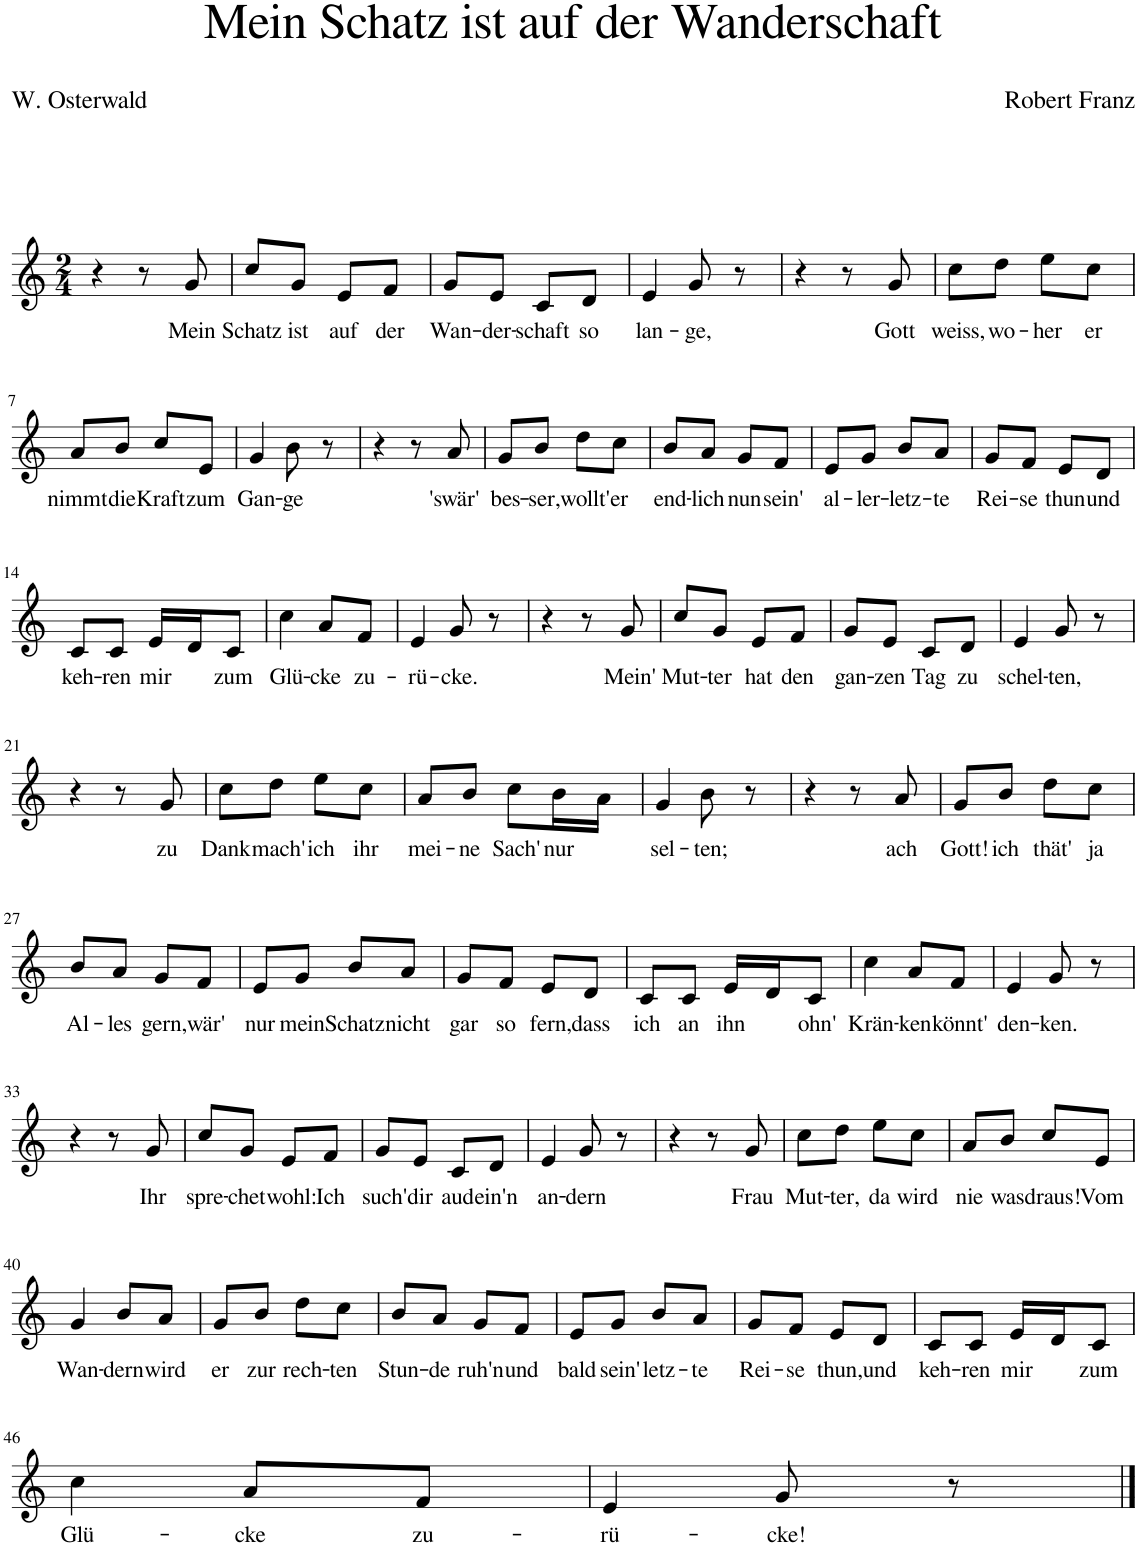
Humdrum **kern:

**kern	**text
*part1	*part1
*staff1	*staff1
*I"Piano	*
*I'Pno	*
*clefG2	*
*k[]	*
*M2/4	*
=1	=1
4r	.
8r	.
!	!LO:LY:b
8g/	Mein
=2	=2
!	!LO:LY:b
8cc/L	Schatz
!	!LO:LY:b
8g/J	ist
!	!LO:LY:b
8e/L	auf
!	!LO:LY:b
8f/J	der
=3	=3
!	!LO:LY:b
8g/L	Wan-
!	!LO:LY:b
8e/J	-der-
!	!LO:LY:b
8c/L	-schaft
!	!LO:LY:b
8d/J	so
=4	=4
!	!LO:LY:b
4e/	lan-
!	!LO:LY:b
8g/	-ge,
8r	.
=5	=5
4r	.
8r	.
!	!LO:LY:b
8g/	Gott
=6	=6
!	!LO:LY:b
8cc\L	weiss,
!	!LO:LY:b
8dd\J	wo-
!	!LO:LY:b
8ee\L	-her
!	!LO:LY:b
8cc\J	er
!!LO:LB:g=z
=7	=7
!	!LO:LY:b
8a/L	nimmt
!	!LO:LY:b
8b/J	die
!	!LO:LY:b
8cc/L	Kraft
!	!LO:LY:b
8e/J	zum
=8	=8
!	!LO:LY:b
4g/	Gan-
!	!LO:LY:b
8b\	-ge
8r	.
=9	=9
4r	.
8r	.
!	!LO:LY:b
8a/	'swär'
=10	=10
!	!LO:LY:b
8g/L	bes-
!	!LO:LY:b
8b/J	-ser,
!	!LO:LY:b
8dd\L	wollt'
!	!LO:LY:b
8cc\J	er
=11	=11
!	!LO:LY:b
8b/L	end-
!	!LO:LY:b
8a/J	-lich
!	!LO:LY:b
8g/L	nun
!	!LO:LY:b
8f/J	sein'
=12	=12
!	!LO:LY:b
8e/L	al-
!	!LO:LY:b
8g/J	-ler-
!	!LO:LY:b
8b/L	-letz-
!	!LO:LY:b
8a/J	-te
=13	=13
!	!LO:LY:b
8g/L	Rei-
!	!LO:LY:b
8f/J	-se
!	!LO:LY:b
8e/L	thun
!	!LO:LY:b
8d/J	und
!!LO:LB:g=z
=14	=14
!	!LO:LY:b
8c/L	keh-
!	!LO:LY:b
8c/J	-ren
!	!LO:LY:b
16e/LL	mir
16d/J	.
!	!LO:LY:b
8c/J	zum
=15	=15
!	!LO:LY:b
4cc\	Glü-
!	!LO:LY:b
8a/L	-cke
!	!LO:LY:b
8f/J	zu-
=16	=16
!	!LO:LY:b
4e/	-rü-
!	!LO:LY:b
8g/	-cke.
8r	.
=17	=17
4r	.
8r	.
!	!LO:LY:b
8g/	Mein'
=18	=18
!	!LO:LY:b
8cc/L	Mut-
!	!LO:LY:b
8g/J	-ter
!	!LO:LY:b
8e/L	hat
!	!LO:LY:b
8f/J	den
=19	=19
!	!LO:LY:b
8g/L	gan-
!	!LO:LY:b
8e/J	-zen
!	!LO:LY:b
8c/L	Tag
!	!LO:LY:b
8d/J	zu
=20	=20
!	!LO:LY:b
4e/	schel-
!	!LO:LY:b
8g/	-ten,
8r	.
!!LO:LB:g=z
=21	=21
4r	.
8r	.
!	!LO:LY:b
8g/	zu
=22	=22
!	!LO:LY:b
8cc\L	Dank
!	!LO:LY:b
8dd\J	mach'
!	!LO:LY:b
8ee\L	ich
!	!LO:LY:b
8cc\J	ihr
=23	=23
!	!LO:LY:b
8a/L	mei-
!	!LO:LY:b
8b/J	-ne
!	!LO:LY:b
8cc\L	Sach'
!	!LO:LY:b
16b\L	nur
16a\JJ	.
=24	=24
!	!LO:LY:b
4g/	sel-
!	!LO:LY:b
8b\	-ten;
8r	.
=25	=25
4r	.
8r	.
!	!LO:LY:b
8a/	ach
=26	=26
!	!LO:LY:b
8g/L	Gott!
!	!LO:LY:b
8b/J	ich
!	!LO:LY:b
8dd\L	thät'
!	!LO:LY:b
8cc\J	ja
!!LO:LB:g=z
=27	=27
!	!LO:LY:b
8b/L	Al-
!	!LO:LY:b
8a/J	-les
!	!LO:LY:b
8g/L	gern,
!	!LO:LY:b
8f/J	wär'
=28	=28
!	!LO:LY:b
8e/L	nur
!	!LO:LY:b
8g/J	mein
!	!LO:LY:b
8b/L	Schatz
!	!LO:LY:b
8a/J	nicht
=29	=29
!	!LO:LY:b
8g/L	gar
!	!LO:LY:b
8f/J	so
!	!LO:LY:b
8e/L	fern,
!	!LO:LY:b
8d/J	dass
=30	=30
!	!LO:LY:b
8c/L	ich
!	!LO:LY:b
8c/J	an
!	!LO:LY:b
16e/LL	ihn
16d/J	.
!	!LO:LY:b
8c/J	ohn'
=31	=31
!	!LO:LY:b
4cc\	Krän-
!	!LO:LY:b
8a/L	-ken
!	!LO:LY:b
8f/J	könnt'
=32	=32
!	!LO:LY:b
4e/	den-
!	!LO:LY:b
8g/	-ken.
8r	.
!!LO:LB:g=z
=33	=33
4r	.
8r	.
!	!LO:LY:b
8g/	Ihr
=34	=34
!	!LO:LY:b
8cc/L	spre-
!	!LO:LY:b
8g/J	-chet
!	!LO:LY:b
8e/L	wohl:
!	!LO:LY:b
8f/J	Ich
=35	=35
!	!LO:LY:b
8g/L	such'
!	!LO:LY:b
8e/J	dir
!	!LO:LY:b
8c/L	aud
!	!LO:LY:b
8d/J	ein'n
=36	=36
!	!LO:LY:b
4e/	an-
!	!LO:LY:b
8g/	-dern
8r	.
=37	=37
4r	.
8r	.
!	!LO:LY:b
8g/	Frau
=38	=38
!	!LO:LY:b
8cc\L	Mut-
!	!LO:LY:b
8dd\J	-ter,
!	!LO:LY:b
8ee\L	da
!	!LO:LY:b
8cc\J	wird
=39	=39
!	!LO:LY:b
8a/L	nie
!	!LO:LY:b
8b/J	was
!	!LO:LY:b
8cc/L	draus!
!	!LO:LY:b
8e/J	Vom
!!LO:LB:g=z
=40	=40
!	!LO:LY:b
4g/	Wan-
!	!LO:LY:b
8b/L	-dern
!	!LO:LY:b
8a/J	wird
=41	=41
!	!LO:LY:b
8g/L	er
!	!LO:LY:b
8b/J	zur
!	!LO:LY:b
8dd\L	rech-
!	!LO:LY:b
8cc\J	-ten
=42	=42
!	!LO:LY:b
8b/L	Stun-
!	!LO:LY:b
8a/J	-de
!	!LO:LY:b
8g/L	ruh'n
!	!LO:LY:b
8f/J	und
=43	=43
!	!LO:LY:b
8e/L	bald
!	!LO:LY:b
8g/J	sein'
!	!LO:LY:b
8b/L	letz-
!	!LO:LY:b
8a/J	-te
=44	=44
!	!LO:LY:b
8g/L	Rei-
!	!LO:LY:b
8f/J	-se
!	!LO:LY:b
8e/L	thun,
!	!LO:LY:b
8d/J	und
=45	=45
!	!LO:LY:b
8c/L	keh-
!	!LO:LY:b
8c/J	-ren
!	!LO:LY:b
16e/LL	mir
16d/J	.
!	!LO:LY:b
8c/J	zum
!!LO:LB:g=z
=46	=46
!	!LO:LY:b
4cc\	Glü-
!	!LO:LY:b
8a/L	-cke
!	!LO:LY:b
8f/J	zu-
=47	=47
!	!LO:LY:b
4e/	-rü-
!	!LO:LY:b
8g/	-cke!
8r	.
==	==
*-	*-
